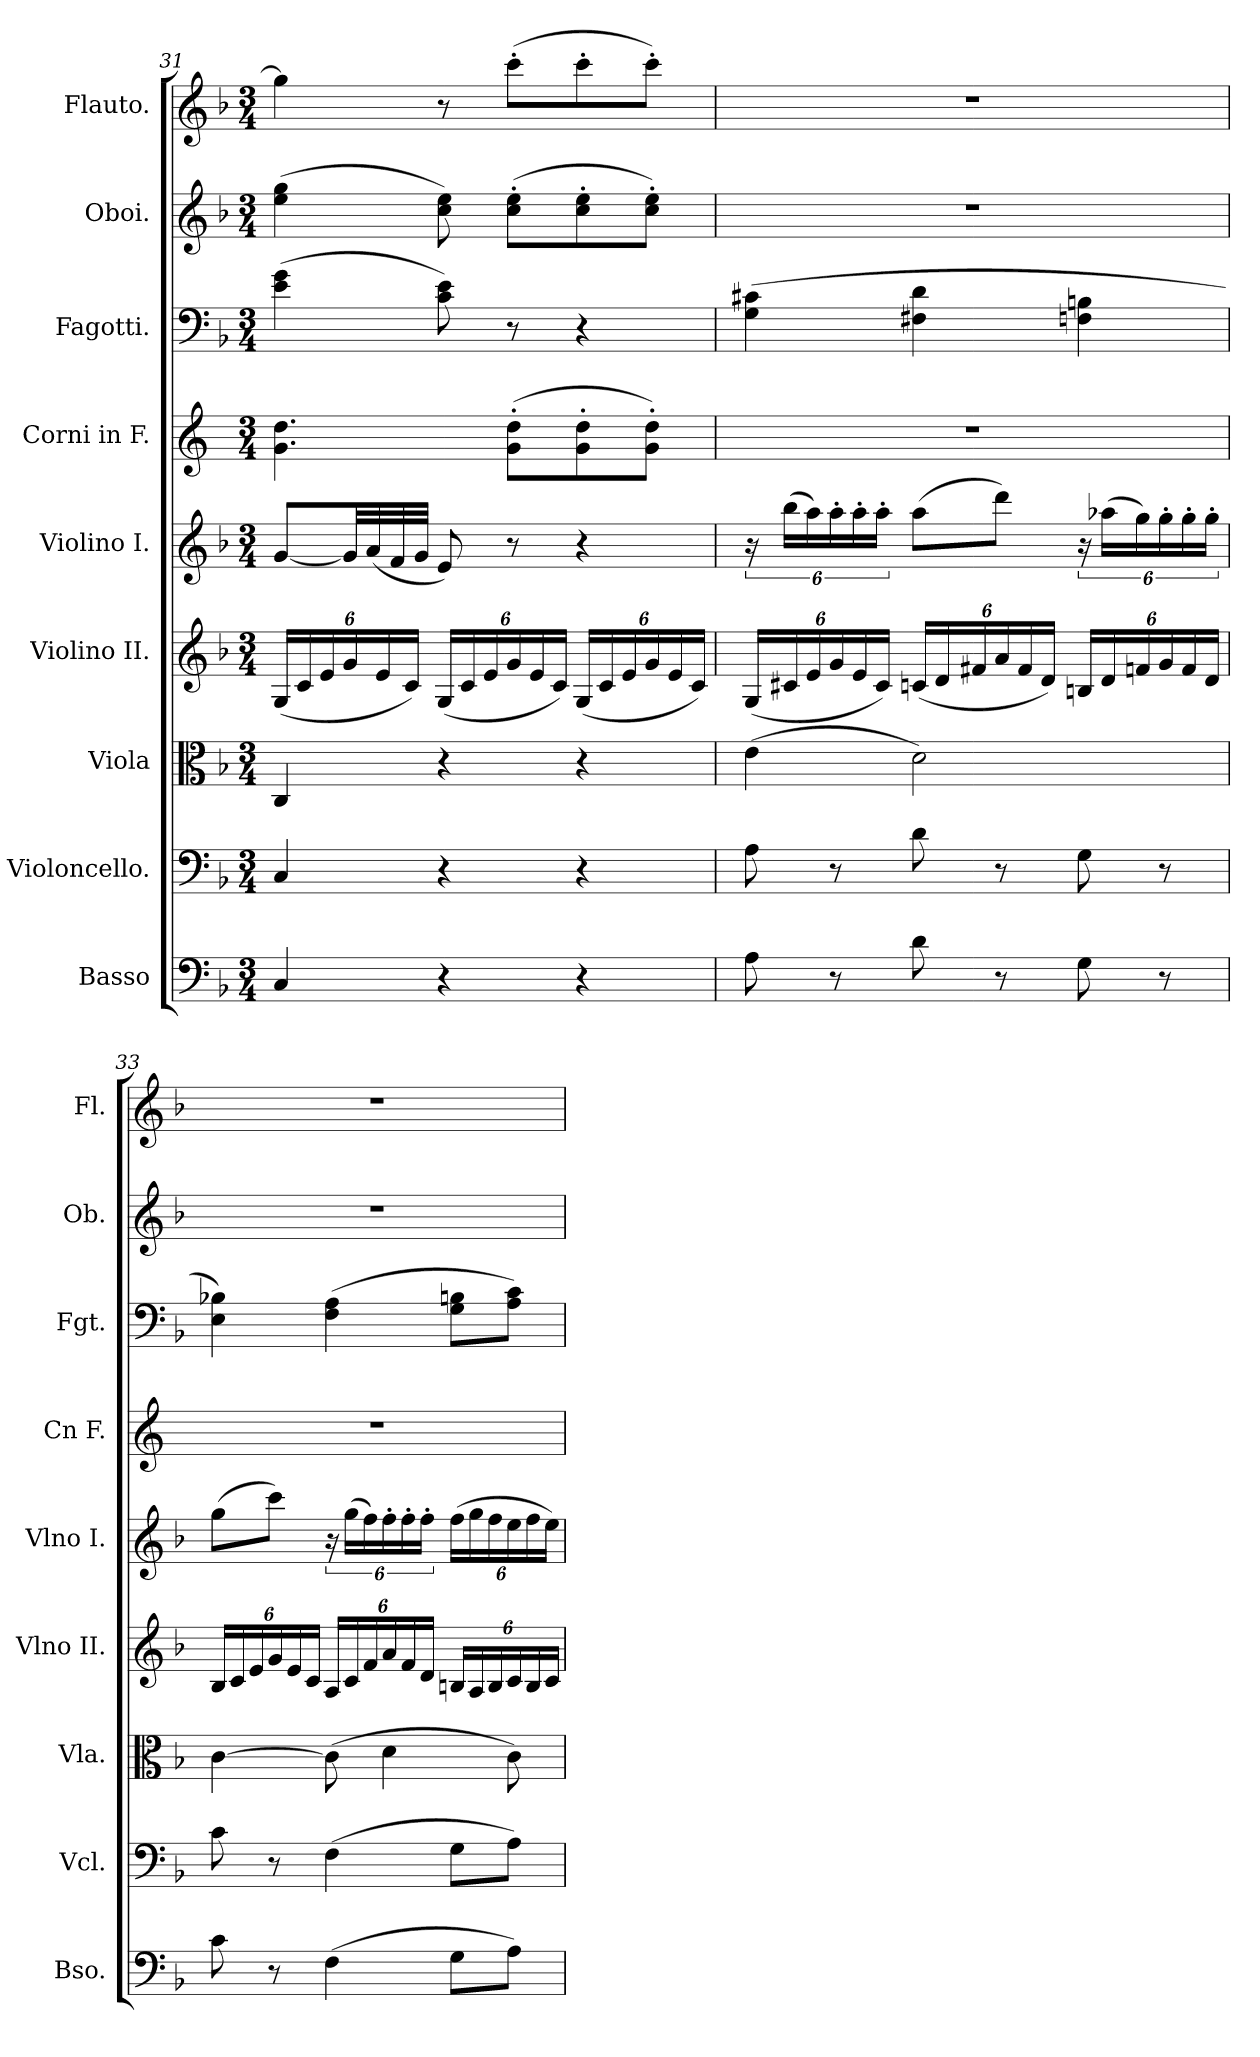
**kern	**kern	**kern	**kern	**kern	**kern	**kern	**kern	**kern
*part9	*part8	*part7	*part6	*part5	*part4	*part3	*part2	*part1
*staff9	*staff8	*staff7	*staff6	*staff5	*staff4	*staff3	*staff2	*staff1
*I"Basso	*I"Violoncello.	*I"Viola	*I"Violino II.	*I"Violino I.	*I"Corni in F.	*I"Fagotti.	*I"Oboi.	*I"Flauto.
*I'Bso.	*I'Vcl.	*I'Vla.	*I'Vlno II.	*I'Vlno I.	*I'Cn F.	*I'Fgt.	*I'Ob.	*I'Fl.
*clefF4	*clefF4	*clefC3	*clefG2	*clefG2	*clefG2	*clefF4	*clefG2	*clefG2
*ITrd7c12	*	*	*	*	*ITrd4c7	*	*	*
*k[b-]	*k[b-]	*k[b-]	*k[b-]	*k[b-]	*k[b-]	*k[b-]	*k[b-]	*k[b-]
*M3/4	*M3/4	*M3/4	*M3/4	*M3/4	*M3/4	*M3/4	*M3/4	*M3/4
*	*	*	*Xbrackettup	*	*	*	*	*
=31	=31	=31	=31	=31	=31	=31	=31	=31
4CC/	4C/	4C/	(<24G/LL	[8g/L	4.c\ 4.g\	(>4e\ 4g\	(>4ee\ 4gg\	4gg\]
.	.	.	24c/	.	.	.	.	.
.	.	.	24e/	.	.	.	.	.
.	.	.	24g/	32g/LL]	.	.	.	.
.	.	.	.	(<32a/	.	.	.	.
.	.	.	24e/	.	.	.	.	.
.	.	.	.	32f/	.	.	.	.
.	.	.	24c/JJ)	.	.	.	.	.
.	.	.	.	32g/JJJ	.	.	.	.
4r	4r	4r	(<24G/LL	8e/)	.	8c\ 8e\)	8cc\ 8ee\)	8r
.	.	.	24c/	.	.	.	.	.
.	.	.	24e/	.	.	.	.	.
.	.	.	24g/	8r	(>8c\' 8g\'L	8r	(>8cc\' 8ee\'L	(>8ccc'\L
.	.	.	24e/	.	.	.	.	.
.	.	.	24c/JJ)	.	.	.	.	.
4r	4r	4r	(<24G/LL	4r	8c\' 8g\'	4r	8cc\' 8ee\'	8ccc'\
.	.	.	24c/	.	.	.	.	.
.	.	.	24e/	.	.	.	.	.
.	.	.	24g/	.	8c\' 8g\'J)	.	8cc\' 8ee\'J)	8ccc'\J)
.	.	.	24e/	.	.	.	.	.
.	.	.	24c/JJ)	.	.	.	.	.
!!LO:LB:g=z
=32	=32	=32	=32	=32	=32	=32	=32	=32
8AA\	8A\	(>4e\	(<24G/LL	24r	2.r	(>4G\ 4c#X\	2.r	2.r
.	.	.	24c#X/	(>24bb-\LL	.	.	.	.
.	.	.	24e/	24aa\)	.	.	.	.
*	*	*	*	*Xbrackettup	*	*	*	*
8r	8r	.	24g/	24aa'\	.	.	.	.
.	.	.	24e/	24aa'\	.	.	.	.
.	.	.	24c#/JJ)	24aa'\JJ	.	.	.	.
8D\	8d\	2d\)	(<24cn/LL	(>8aa\L	.	4F#X\ 4d\	.	.
.	.	.	24d/	.	.	.	.	.
.	.	.	24f#X/	.	.	.	.	.
8r	8r	.	24a/	8ddd\J)	.	.	.	.
.	.	.	24f#/	.	.	.	.	.
.	.	.	24d/JJ)	.	.	.	.	.
*	*	*	*	*brackettup	*	*	*	*
8GG\	8G\	.	24Bn/LL	24r	.	4Fn\ 4Bn\	.	.
.	.	.	24d/	(>24aa-X\LL	.	.	.	.
.	.	.	24fn/	24gg\)	.	.	.	.
*	*	*	*	*Xbrackettup	*	*	*	*
8r	8r	.	24g/	24gg'\	.	.	.	.
.	.	.	24f/	24gg'\	.	.	.	.
.	.	.	24d/JJ	24gg'\JJ	.	.	.	.
=33	=33	=33	=33	=33	=33	=33	=33	=33
8C\	8c\	[4c\	24B-/LL	(>8gg\L	2.r	4E\ 4B-X\)	2.r	2.r
.	.	.	24c/	.	.	.	.	.
.	.	.	24e/	.	.	.	.	.
8r	8r	.	24g/	8ccc\J)	.	.	.	.
.	.	.	24e/	.	.	.	.	.
.	.	.	24c/JJ	.	.	.	.	.
*	*	*	*	*brackettup	*	*	*	*
(>4FF\	(>4F\	(>8c\]	24A/LL	24r	.	(>4F\ 4A\	.	.
.	.	.	24c/	(>24gg\LL	.	.	.	.
.	.	.	24f/	24ff\)	.	.	.	.
*	*	*	*	*Xbrackettup	*	*	*	*
.	.	4d\	24a/	24ff'\	.	.	.	.
.	.	.	24f/	24ff'\	.	.	.	.
.	.	.	24d/JJ	24ff'\JJ	.	.	.	.
8GG\L	8G\L	.	24Bn/LL	(>24ff\LL	.	8G\ 8Bn\L	.	.
.	.	.	24A/	24gg\	.	.	.	.
.	.	.	24B/	24ff\	.	.	.	.
8AA\J)	8A\J)	8c\)	24c/	24ee\	.	8A\ 8c\J)	.	.
.	.	.	24B/	24ff\	.	.	.	.
.	.	.	24c/JJ	24ee\JJ)	.	.	.	.
=	=	=	=	=	=	=	=	=
*-	*-	*-	*-	*-	*-	*-	*-	*-
